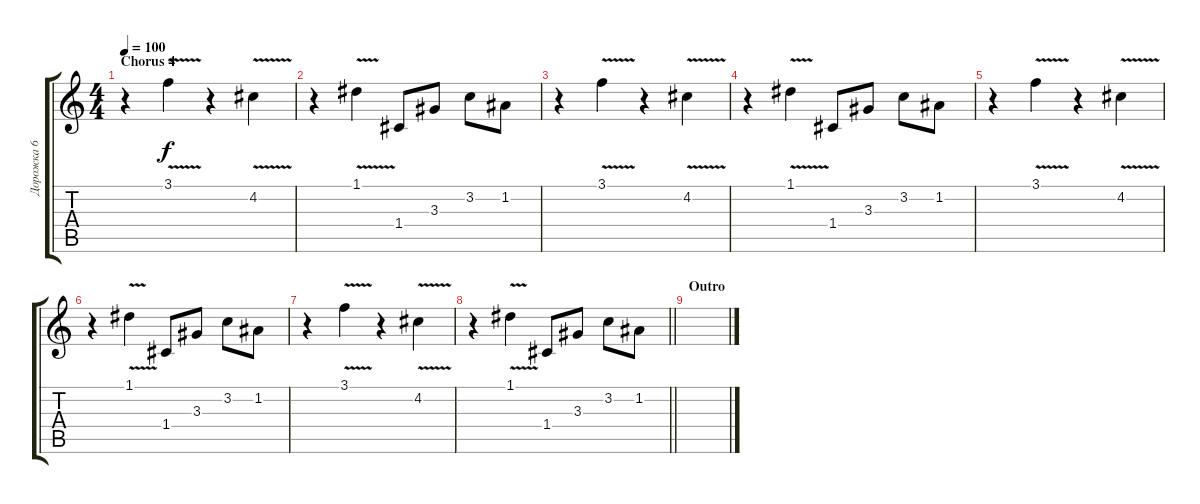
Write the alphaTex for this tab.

\track ("Дорожка 6" "Дорожка 6") {instrument distortionguitar}
\staff {score tabs}
\tuning (D4 A3 F3 C3 G2 C2) {hide}
\ts (4 4)
\section ("" "Chorus 4")
\tempo 100
\clef g2
\ks c
r.4{dy f} 3.1{v}.4 r.4 4.2{v}.4 |
r.4 1.1{v}.4 1.4.8 3.3.8 3.2.8 1.2.8 |
r.4 3.1{v}.4 r.4 4.2{v}.4 |
r.4 1.1{v}.4 1.4.8 3.3.8 3.2.8 1.2.8 |
r.4 3.1{v}.4 r.4 4.2{v}.4 |
r.4 1.1{v}.4 1.4.8 3.3.8 3.2.8 1.2.8 |
r.4 3.1{v}.4 r.4 4.2{v}.4 |
\barLineRight lightlight
r.4 1.1{v}.4 1.4.8 3.3.8 3.2.8 1.2.8 |
\section ("" "Outro")
